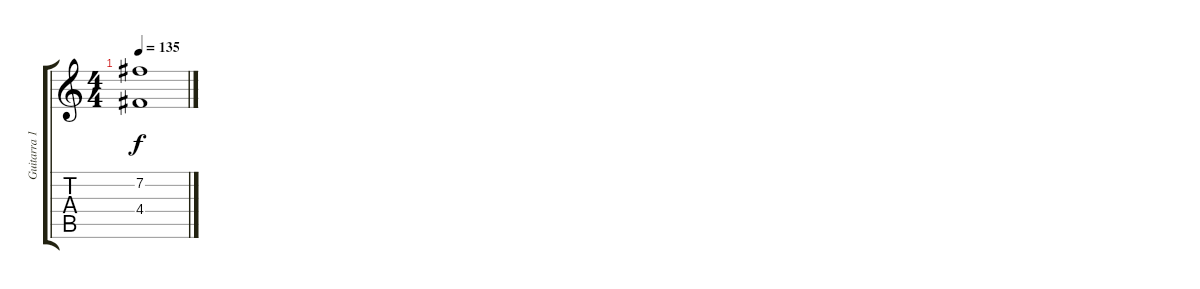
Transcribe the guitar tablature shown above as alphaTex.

\track ("Guitarra 1" "Guitarra 1") {instrument distortionguitar}
\staff {score tabs}
\tuning (E4 B3 G3 D3 A2 E2) {hide}
\ts (4 4)
\tempo 135
\clef g2
\ks c
(7.2{t} 4.4{t}).1{dy f}
